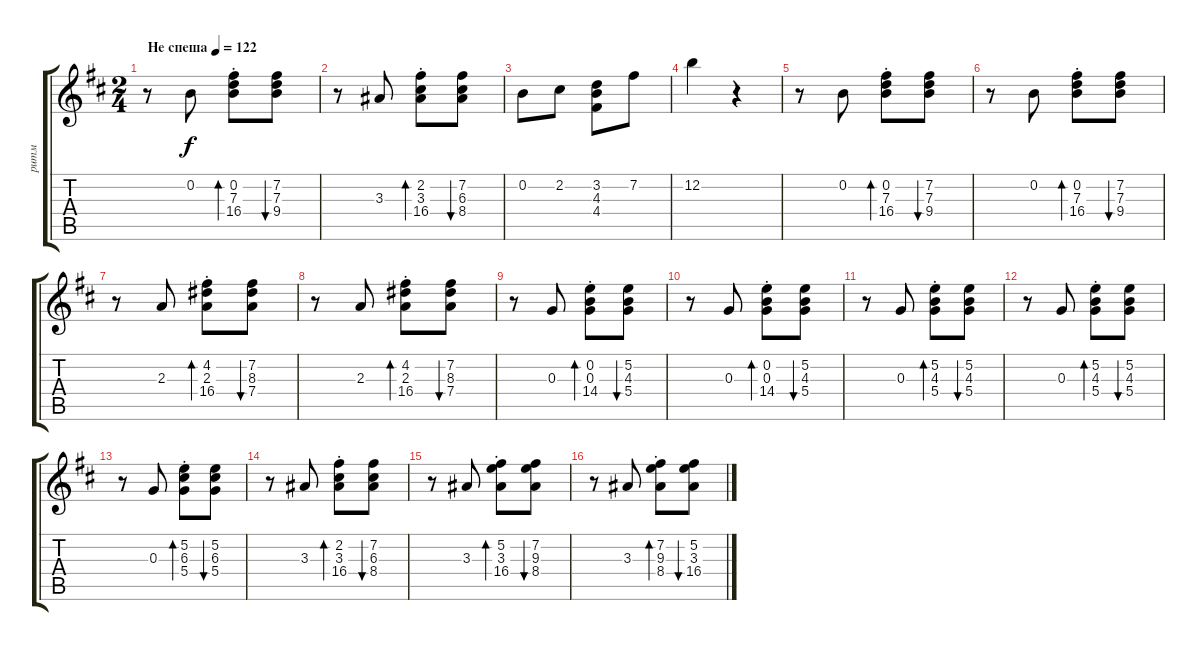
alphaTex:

\track ("ритм" "ритм") {instrument acousticguitarsteel}
\staff {score tabs}
\tuning (Bb5 B3 G3 D3 A2 E2) {hide}
\ts (2 4)
\tempo (122 "Не спеша")
\clef g2
\ks bminor
r.8{dy f instrument acousticguitarsteel} 0.2.8 (0.2{st} 7.3{st} 16.4{st}).8{bd 120} (7.2 7.3 9.4).8{bu 120} |
r.8 3.3.8 (2.2{st} 3.3{st} 16.4{st}).8{bd 120} (7.2 6.3 8.4).8{bu 120} |
0.2.8 2.2.8 (3.2 4.3 4.4).8 7.2.8 |
12.2.4 r.4 |
r.8 0.2.8 (0.2{st} 7.3{st} 16.4{st}).8{bd 120} (7.2 7.3 9.4).8{bu 120} |
r.8 0.2.8 (0.2{st} 7.3{st} 16.4{st}).8{bd 120} (7.2 7.3 9.4).8{bu 120} |
r.8 2.3.8 (4.2{st} 2.3{st} 16.4{st}).8{bd 120} (7.2 8.3 7.4).8{bu 120} |
r.8 2.3.8 (4.2{st} 2.3{st} 16.4{st}).8{bd 120} (7.2 8.3 7.4).8{bu 120} |
r.8 0.3.8 (0.2{st} 0.3{st} 14.4{st}).8{bd 120} (5.2 4.3 5.4).8{bu 120} |
r.8 0.3.8 (0.2{st} 0.3{st} 14.4{st}).8{bd 120} (5.2 4.3 5.4).8{bu 120} |
r.8 0.3.8 (5.2{st} 4.3{st} 5.4{st}).8{bd 120} (5.2 4.3 5.4).8{bu 120} |
r.8 0.3.8 (5.2{st} 4.3{st} 5.4{st}).8{bd 120} (5.2 4.3 5.4).8{bu 120} |
r.8 0.3.8 (5.2{st} 6.3{st} 5.4{st}).8{bd 120} (5.2 6.3 5.4).8{bu 120} |
r.8 3.3.8 (2.2{st} 3.3{st} 16.4{st}).8{bd 120} (7.2 6.3 8.4).8{bu 120} |
r.8 3.3.8 (5.2{st} 3.3{st} 16.4{st}).8{bd 120} (7.2 9.3 8.4).8{bu 120} |
r.8 3.3.8 (7.2{st} 9.3{st} 8.4{st}).8{bd 120} (5.2 3.3 16.4).8{bu 120}
